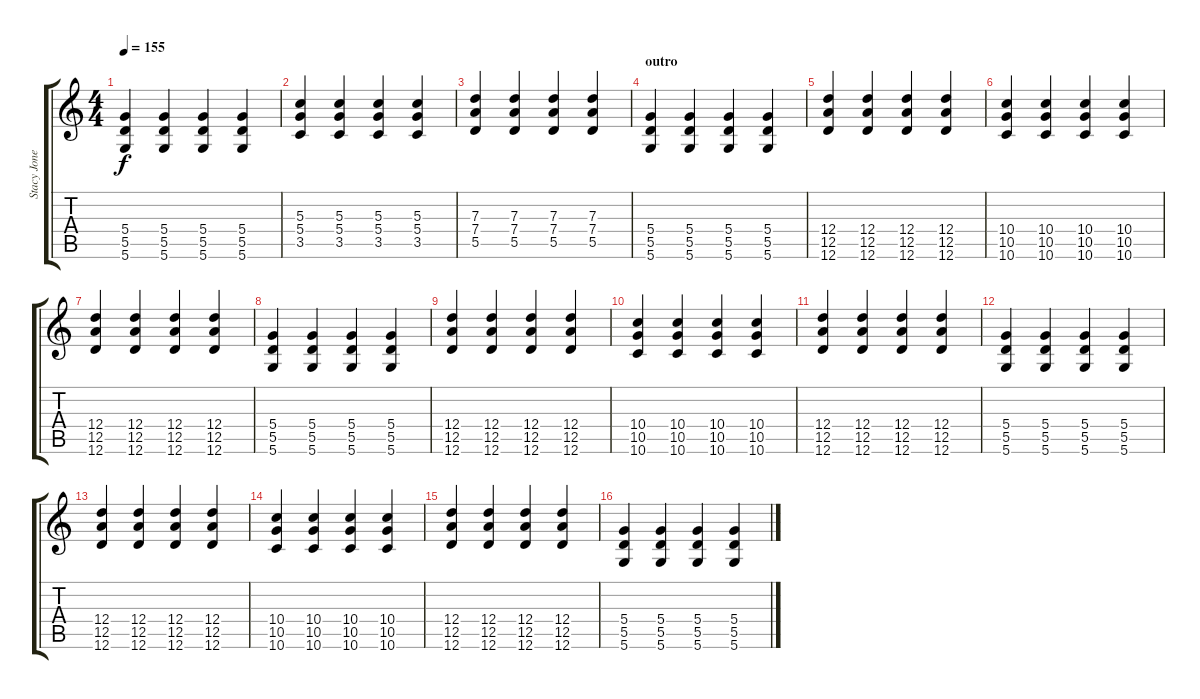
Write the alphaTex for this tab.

\track ("Stacy Jones" "Stacy Jone") {instrument distortionguitar}
\staff {score tabs}
\tuning (E4 B3 G3 D3 A2 D2) {hide}
\ts (4 4)
\tempo 155
\clef g2
\ks c
(5.4 5.5 5.6).4{dy f} (5.4 5.5 5.6).4 (5.4 5.5 5.6).4 (5.4 5.5 5.6).4 |
(5.3 5.4 3.5).4 (5.3 5.4 3.5).4 (5.3 5.4 3.5).4 (5.3 5.4 3.5).4 |
(7.3 7.4 5.5).4 (7.3 7.4 5.5).4 (7.3 7.4 5.5).4 (7.3 7.4 5.5).4 |
\section ("" "outro")
(5.4 5.5 5.6).4{volume 11} (5.4 5.5 5.6).4 (5.4 5.5 5.6).4 (5.4 5.5 5.6).4 |
(12.4 12.5 12.6).4 (12.4 12.5 12.6).4 (12.4 12.5 12.6).4 (12.4 12.5 12.6).4 |
(10.4 10.5 10.6).4 (10.4 10.5 10.6).4 (10.4 10.5 10.6).4 (10.4 10.5 10.6).4 |
(12.4 12.5 12.6).4 (12.4 12.5 12.6).4 (12.4 12.5 12.6).4 (12.4 12.5 12.6).4 |
(5.4 5.5 5.6).4 (5.4 5.5 5.6).4 (5.4 5.5 5.6).4 (5.4 5.5 5.6).4 |
(12.4 12.5 12.6).4 (12.4 12.5 12.6).4 (12.4 12.5 12.6).4 (12.4 12.5 12.6).4 |
(10.4 10.5 10.6).4 (10.4 10.5 10.6).4 (10.4 10.5 10.6).4 (10.4 10.5 10.6).4 |
(12.4 12.5 12.6).4 (12.4 12.5 12.6).4 (12.4 12.5 12.6).4 (12.4 12.5 12.6).4 |
(5.4 5.5 5.6).4 (5.4 5.5 5.6).4 (5.4 5.5 5.6).4 (5.4 5.5 5.6).4 |
(12.4 12.5 12.6).4 (12.4 12.5 12.6).4 (12.4 12.5 12.6).4 (12.4 12.5 12.6).4 |
(10.4 10.5 10.6).4 (10.4 10.5 10.6).4 (10.4 10.5 10.6).4 (10.4 10.5 10.6).4 |
(12.4 12.5 12.6).4 (12.4 12.5 12.6).4 (12.4 12.5 12.6).4 (12.4 12.5 12.6).4 |
(5.4 5.5 5.6).4 (5.4 5.5 5.6).4 (5.4 5.5 5.6).4 (5.4 5.5 5.6).4
